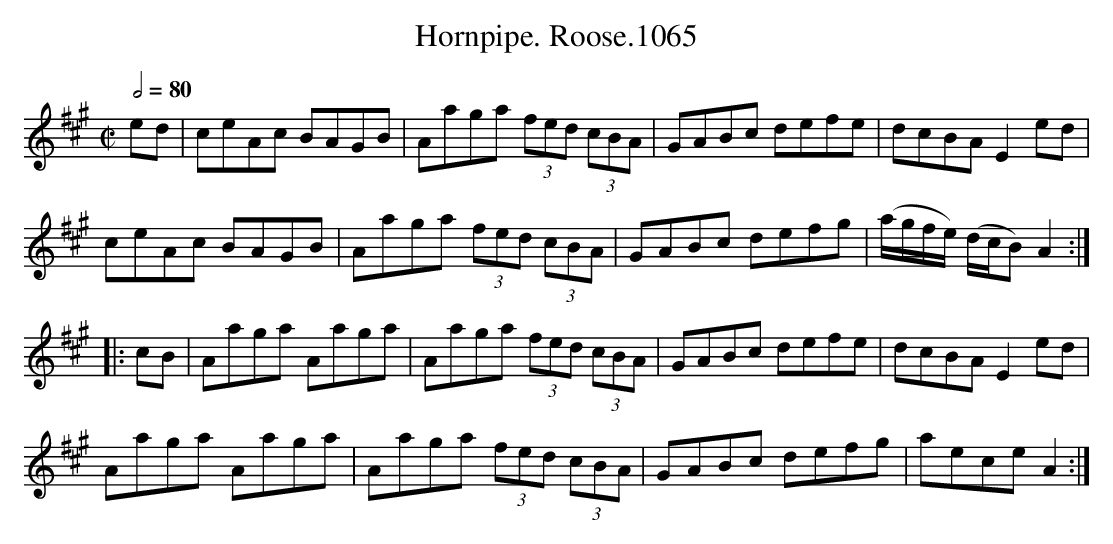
X:1
T:Hornpipe. Roose.1065
M:C|
L:1/8
Q:1/2=80
K:A
ed| ceAc BAGB | Aaga (3fed (3cBA | GABc defe | dcBA E2 ed |
ceAc BAGB | Aaga (3fed (3cBA | GABc defg | (a/g/f/e/) (d/c/B)A2:|
|:cB | Aaga Aaga | Aaga (3fed (3cBA | GABc defe | dcBA E2ed |
Aaga Aaga | Aaga (3fed (3cBA | GABc defg | aece A2:|
